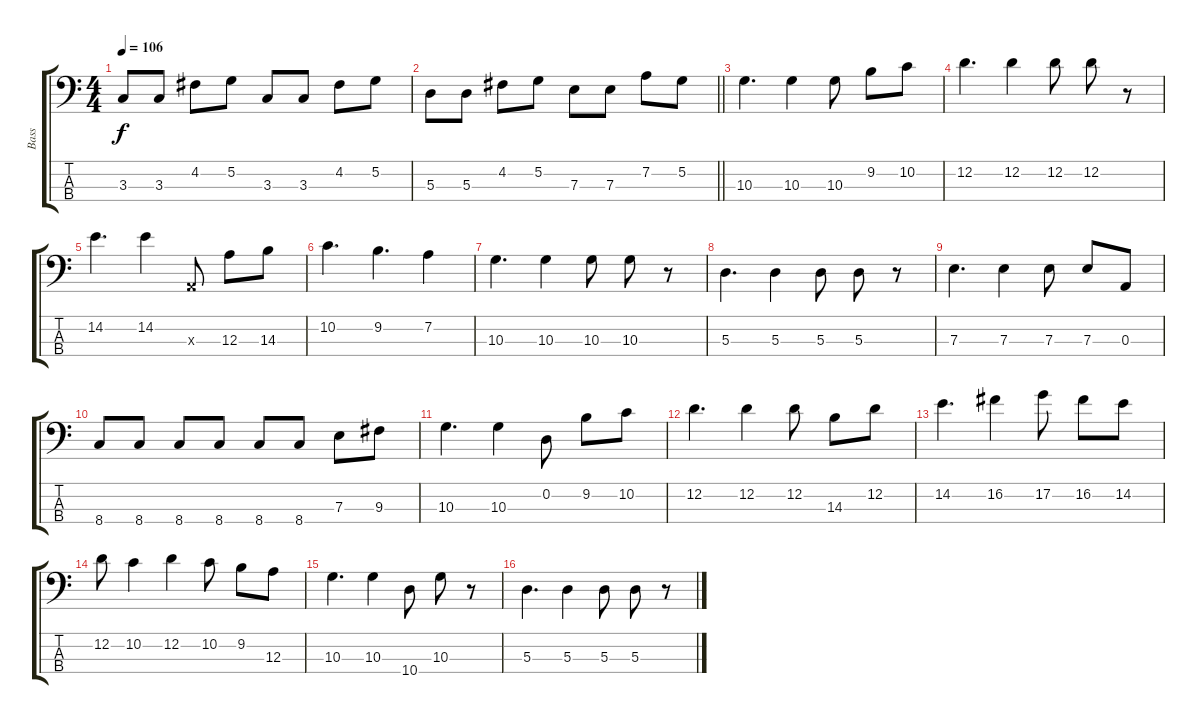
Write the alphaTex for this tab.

\track ("Bass" "Bass") {instrument electricbassfinger}
\staff {score tabs}
\tuning (G2 D2 A1 E1) {hide}
\ts (4 4)
\tempo 106
\clef f4
\ks c
3.3.8{dy f} 3.3.8 4.2.8 5.2.8 3.3.8 3.3.8 4.2.8 5.2.8 |
\barLineRight lightlight
5.3.8 5.3.8 4.2.8 5.2.8 7.3.8 7.3.8 7.2.8 5.2.8 |
10.3.4{d} 10.3.4 10.3.8 9.2.8 10.2.8 |
12.2.4{d} 12.2.4 12.2.8 12.2.8 r.8 |
14.2.4{d} 14.2.4 0.3{x}.8 12.3.8 14.3.8 |
10.2.4{d} 9.2.4{d} 7.2.4 |
10.3.4{d} 10.3.4 10.3.8 10.3.8 r.8 |
5.3.4{d} 5.3.4 5.3.8 5.3.8 r.8 |
7.3.4{d} 7.3.4 7.3.8 7.3.8 0.3.8 |
8.4.8 8.4.8 8.4.8 8.4.8 8.4.8 8.4.8 7.3.8 9.3.8 |
10.3.4{d} 10.3.4 0.2.8 9.2.8 10.2.8 |
12.2.4{d} 12.2.4 12.2.8 14.3.8 12.2.8 |
14.2.4{d} 16.2.4 17.2.8 16.2.8 14.2.8 |
12.2.8 10.2.4 12.2.4 10.2.8 9.2.8 12.3.8 |
10.3.4{d} 10.3.4 10.4.8 10.3.8 r.8 |
5.3.4{d} 5.3.4 5.3.8 5.3.8 r.8
